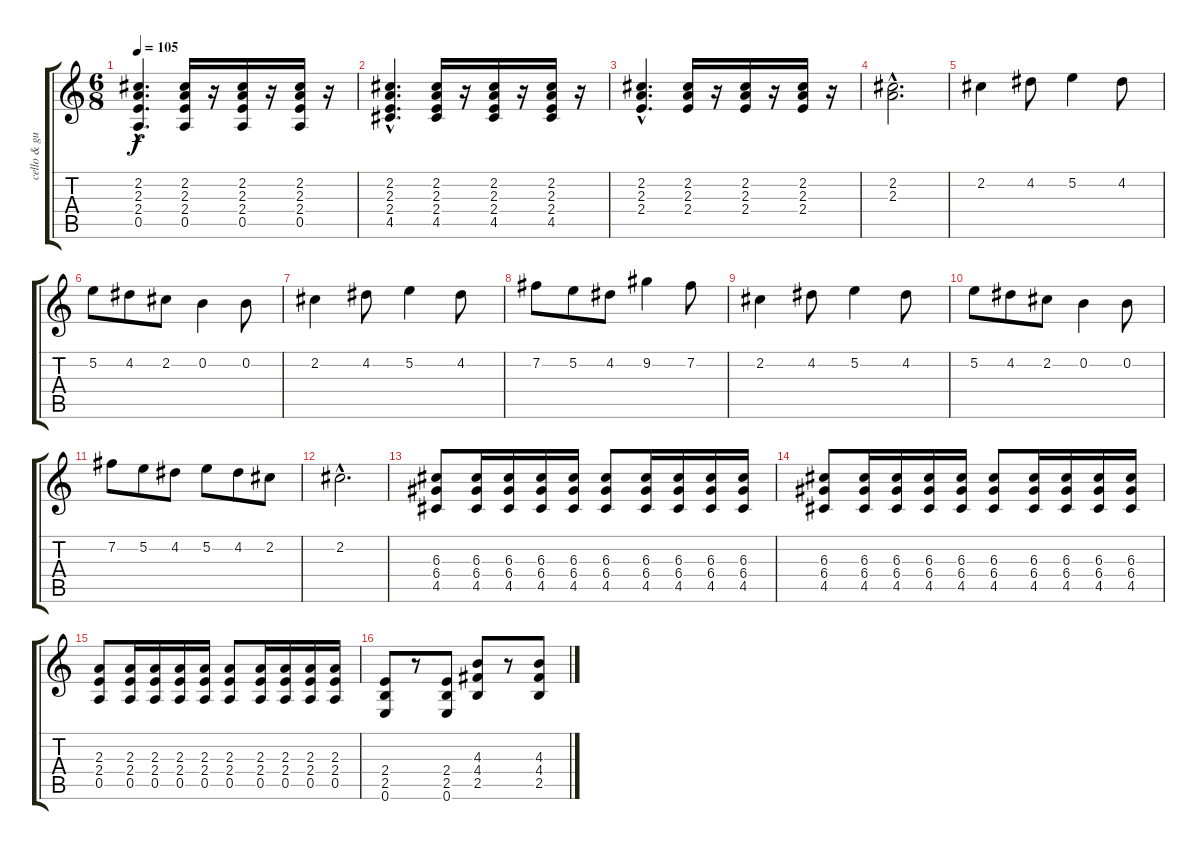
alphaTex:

\track ("cello & guitar" "cello & gu") {instrument distortionguitar}
\staff {score tabs}
\tuning (E4 B3 G3 D3 A2 E2) {hide}
\ts (6 8)
\tempo 105
\clef g2
\ks c
(2.2{hac} 2.3{hac} 2.4{hac} 0.5{hac}).4{d dy f} (2.2 2.3 2.4 0.5).16 r.16 (2.2 2.3 2.4 0.5).16 r.16 (2.2 2.3 2.4 0.5).16 r.16 |
(2.2{hac} 2.3{hac} 2.4{hac} 4.5{hac}).4{d} (2.2 2.3 2.4 4.5).16 r.16 (2.2 2.3 2.4 4.5).16 r.16 (2.2 2.3 2.4 4.5).16 r.16 |
(2.2{hac} 2.3{hac} 2.4{hac}).4{d} (2.2 2.3 2.4).16 r.16 (2.2 2.3 2.4).16 r.16 (2.2 2.3 2.4).16 r.16 |
(2.2{hac} 2.3{hac}).2{d} |
2.2.4{volume 9 instrument cello} 4.2.8 5.2.4 4.2.8 |
5.2.8 4.2.8 2.2.8 0.2.4 0.2.8 |
2.2.4 4.2.8 5.2.4 4.2.8 |
7.2.8 5.2.8 4.2.8 9.2.4 7.2.8 |
2.2.4 4.2.8 5.2.4 4.2.8 |
5.2.8 4.2.8 2.2.8 0.2.4 0.2.8 |
7.2.8 5.2.8 4.2.8 5.2.8 4.2.8 2.2.8 |
2.2{hac}.2{d} |
(6.3 6.4 4.5).8 (6.3 6.4 4.5).16 (6.3 6.4 4.5).16 (6.3 6.4 4.5).16 (6.3 6.4 4.5).16 (6.3 6.4 4.5).8 (6.3 6.4 4.5).16 (6.3 6.4 4.5).16 (6.3 6.4 4.5).16 (6.3 6.4 4.5).16 |
(6.3 6.4 4.5).8 (6.3 6.4 4.5).16 (6.3 6.4 4.5).16 (6.3 6.4 4.5).16 (6.3 6.4 4.5).16 (6.3 6.4 4.5).8 (6.3 6.4 4.5).16 (6.3 6.4 4.5).16 (6.3 6.4 4.5).16 (6.3 6.4 4.5).16 |
(2.3 2.4 0.5).8 (2.3 2.4 0.5).16 (2.3 2.4 0.5).16 (2.3 2.4 0.5).16 (2.3 2.4 0.5).16 (2.3 2.4 0.5).8 (2.3 2.4 0.5).16 (2.3 2.4 0.5).16 (2.3 2.4 0.5).16 (2.3 2.4 0.5).16 |
(2.4 2.5 0.6).8 r.8 (2.4 2.5 0.6).8 (4.3 4.4 2.5).8 r.8 (4.3 4.4 2.5).8
